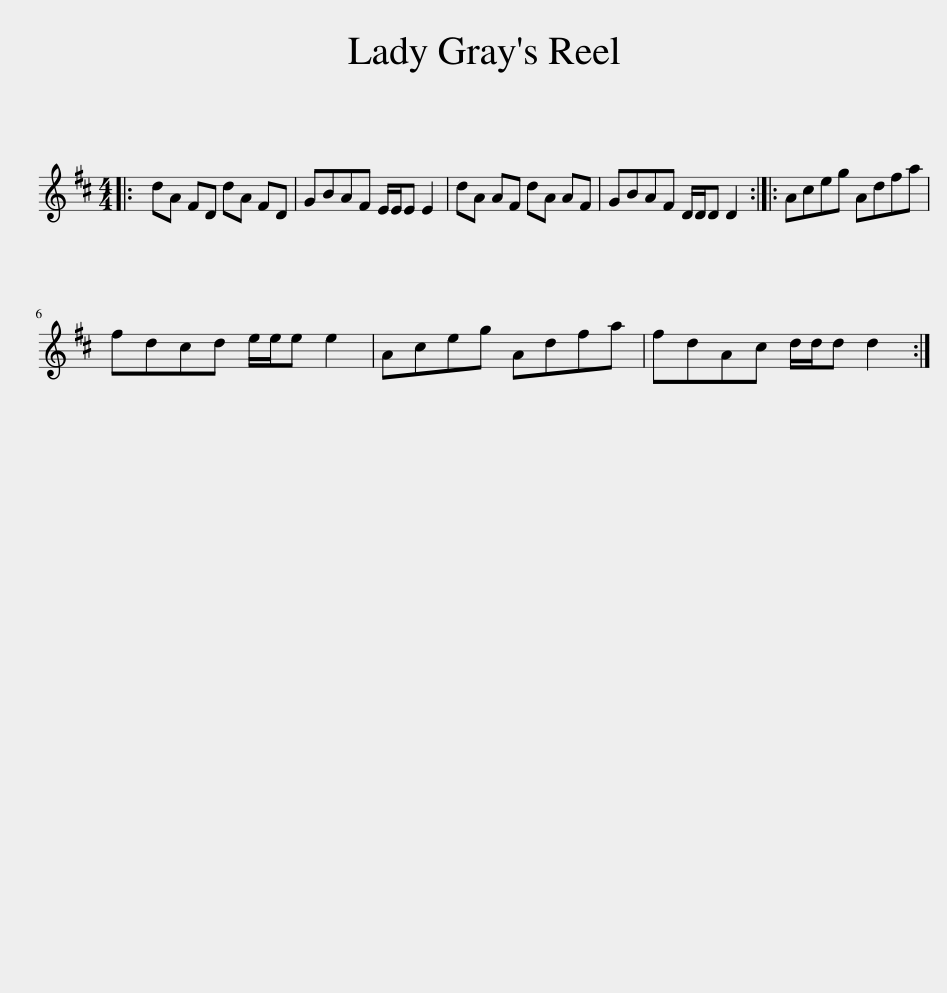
X:1
L:1/8
M:4/4
I:linebreak $
K:D
V:1 treble
V:1
|: dA FD dA FD | GBAF E/E/E E2 | dA AF dA AF | GBAF D/D/D D2 :: Aceg Adfa |$ %5
 fdcd e/e/e e2 | Aceg Adfa | fdAc d/d/d d2 :| %8
